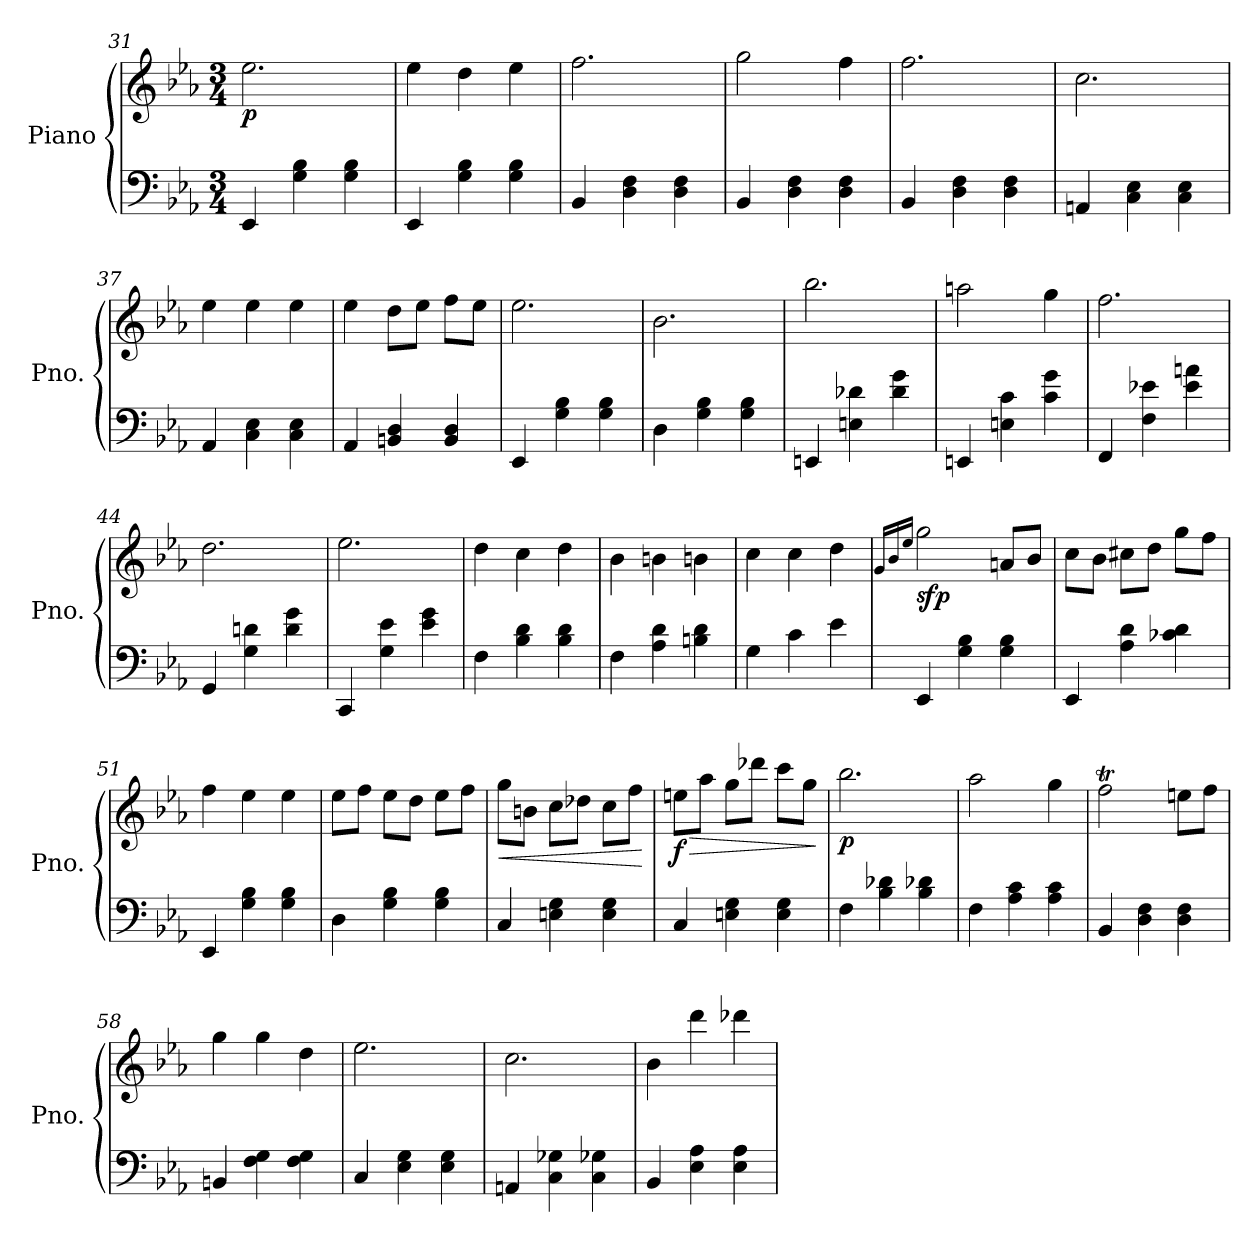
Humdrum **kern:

**kern	**kern	**dynam
*part1	*part1	*part1
*staff2	*staff1	*staff1/2
*I"Piano	*	*
*I'Pno.	*	*
*clefF4	*clefG2	*
*k[b-e-a-]	*k[b-e-a-]	*
*M3/4	*M3/4	*
=31	=31	=31
!	!	!LO:DY:b
4EE-/	2.ee-\	p
4G\ 4B-\	.	.
4G\ 4B-\	.	.
=32	=32	=32
4EE-/	4ee-\	.
4G\ 4B-\	4dd\	.
4G\ 4B-\	4ee-\	.
=33	=33	=33
4BB-/	2.ff\	.
4D\ 4F\	.	.
4D\ 4F\	.	.
!!LO:PB:g=z
=34	=34	=34
4BB-/	2gg\	.
4D\ 4F\	.	.
4D\ 4F\	4ff\	.
=35	=35	=35
4BB-/	2.ff\	.
4D\ 4F\	.	.
4D\ 4F\	.	.
=36	=36	=36
4AAn/	2.cc\	.
4C\ 4E-\	.	.
4C\ 4E-\	.	.
=37	=37	=37
4AA-/	4ee-\	.
4C\ 4E-\	4ee-\	.
4C\ 4E-\	4ee-\	.
=38	=38	=38
4AA-/	4ee-\	.
4BBn/ 4D/	8dd\L	.
.	8ee-\J	.
4BB/ 4D/	8ff\L	.
.	8ee-\J	.
=39	=39	=39
4EE-/	2.ee-\	.
4G\ 4B-\	.	.
4G\ 4B-\	.	.
=40	=40	=40
4D\	2.b-\	.
4G\ 4B-\	.	.
4G\ 4B-\	.	.
!!LO:LB:g=z
=41	=41	=41
4EEn/	2.bb-\	.
4En\ 4d-X\	.	.
4d-\ 4g\	.	.
=42	=42	=42
4EEn/	2aan\	.
4En\ 4c\	.	.
4c\ 4g\	4gg\	.
=43	=43	=43
4FF/	2.ff\	.
4F\ 4e-X\	.	.
4e-\ 4an\	.	.
=44	=44	=44
4GG/	2.dd\	.
4G\ 4dn\	.	.
4d\ 4g\	.	.
=45	=45	=45
4CC/	2.ee-\	.
4G\ 4e-\	.	.
4e-\ 4g\	.	.
=46	=46	=46
4F\	4dd\	.
4B-\ 4d\	4cc\	.
4B-\ 4d\	4dd\	.
=47	=47	=47
4F\	4b-\	.
4A-\ 4d\	4bn\	.
4Bn\ 4d\	4bn\	.
=48	=48	=48
4G\	4cc\	.
4c\	4cc\	.
4e-\	4dd\	.
!!LO:LB:g=z
=49	=49	=49
.	16qg/LL	.
.	16qb-/	.
.	16qee-/JJ	.
!	!	!LO:DY:b
4EE-/	2gg\	sfp
4G\ 4B-\	.	.
4G\ 4B-\	8an/L	.
.	8b-/J	.
=50	=50	=50
4EE-/	8cc\L	.
.	8b-\J	.
4A-\ 4d\	8cc#X\L	.
.	8dd\J	.
4c-X\ 4d\	8gg\L	.
.	8ff\J	.
=51	=51	=51
4EE-/	4ff\	.
4G\ 4B-\	4ee-\	.
4G\ 4B-\	4ee-\	.
=52	=52	=52
4D\	8ee-\L	.
.	8ff\J	.
4G\ 4B-\	8ee-\L	.
.	8dd\J	.
4G\ 4B-\	8ee-\L	.
.	8ff\J	.
=53	=53	=53
!	!	!LO:HP:b
4C/	8gg\L	<
.	8bn\J	.
4En\ 4G\	8cc\L	.
.	8dd-X\J	.
4E\ 4G\	8cc\L	.
.	8ff\J	.
.	.	[
=54	=54	=54
!	!	!LO:HP:b
!	!	!LO:DY:n=1:b
4C/	8een\L	> f
.	8aa-\J	.
4En\ 4G\	8gg\L	.
.	8ddd-X\J	.
4E\ 4G\	8ccc\L	.
.	8gg\J	.
.	.	]
!!LO:LB:g=z
=55	=55	=55
!	!	!LO:DY:b
4F\	2.bb-\	p
4B-\ 4d-X\	.	.
4B-\ 4d-X\	.	.
=56	=56	=56
4F\	2aa-\	.
4A-\ 4c\	.	.
4A-\ 4c\	4gg\	.
=57	=57	=57
4BB-/	2ffT\	.
4D\ 4F\	.	.
4D\ 4F\	8een\L	.
.	8ff\J	.
=58	=58	=58
4BBn/	4gg\	.
4F\ 4G\	4gg\	.
4F\ 4G\	4dd\	.
=59	=59	=59
4C/	2.ee-\	.
4E-\ 4G\	.	.
4E-\ 4G\	.	.
=60	=60	=60
4AAn/	2.cc\	.
4C\ 4G-X\	.	.
4C\ 4G-X\	.	.
=61	=61	=61
4BB-/	4b-\	.
4E-\ 4A-\	4ddd\	.
4E-\ 4A-\	4ddd-X\	.
=	=	=
*-	*-	*-
